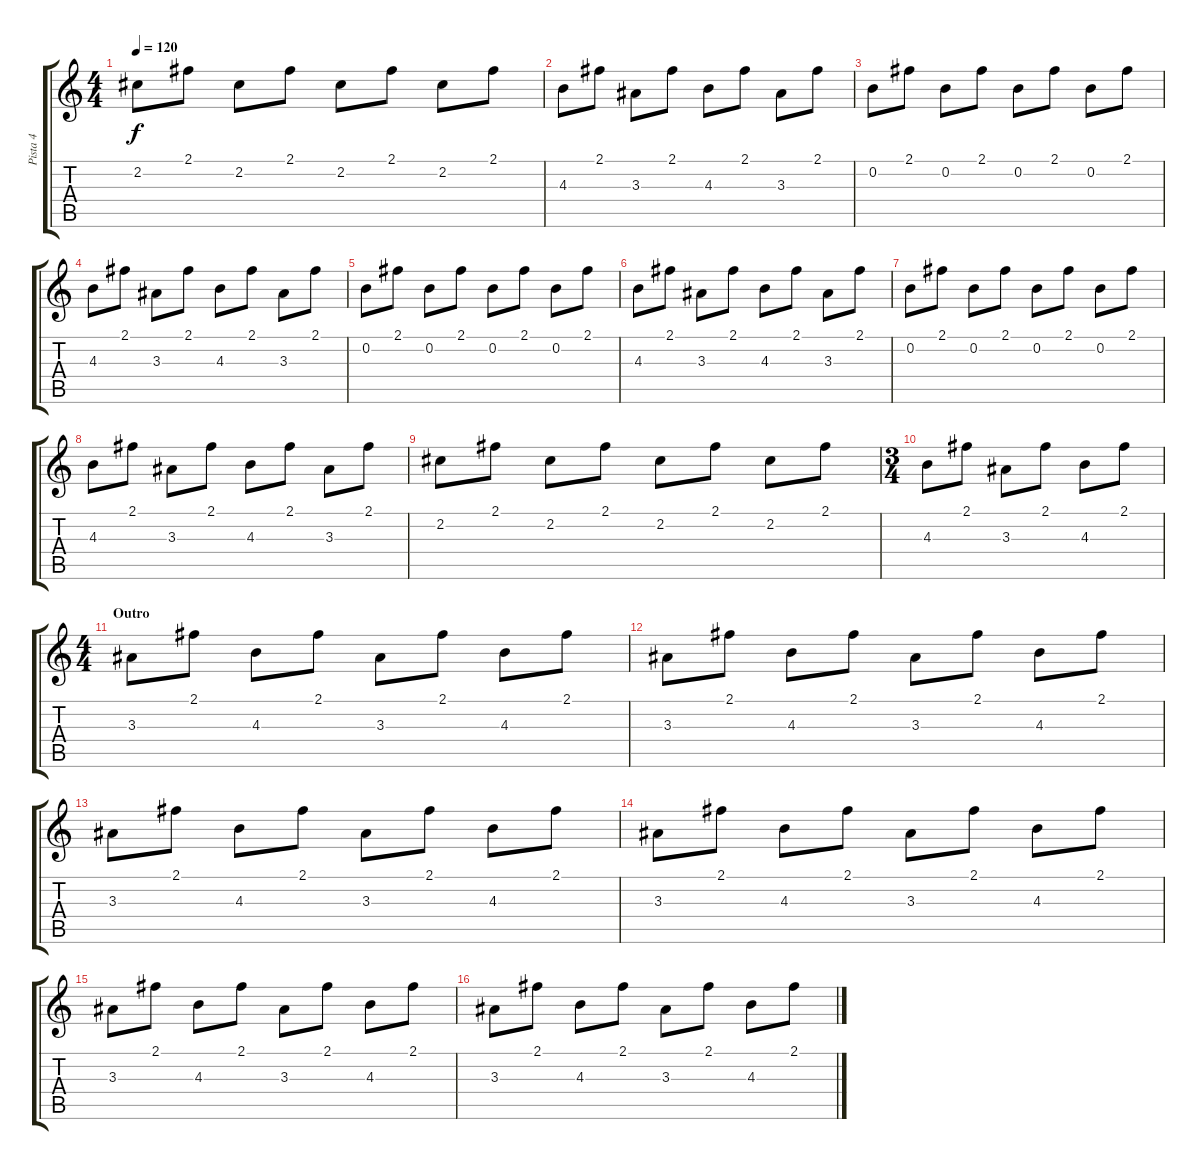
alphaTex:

\track ("Pista 4" "Pista 4") {instrument electricguitarclean}
\staff {score tabs}
\tuning (E4 B3 G3 D3 A2 E2) {hide}
\ts (4 4)
\tempo 120
\clef g2
\ks c
2.2.8{dy f} 2.1.8 2.2.8 2.1.8 2.2.8 2.1.8 2.2.8 2.1.8 |
4.3.8 2.1.8 3.3.8 2.1.8 4.3.8 2.1.8 3.3.8 2.1.8 |
0.2.8 2.1.8 0.2.8 2.1.8 0.2.8 2.1.8 0.2.8 2.1.8 |
4.3.8 2.1.8 3.3.8 2.1.8 4.3.8 2.1.8 3.3.8 2.1.8 |
0.2.8 2.1.8 0.2.8 2.1.8 0.2.8 2.1.8 0.2.8 2.1.8 |
4.3.8 2.1.8 3.3.8 2.1.8 4.3.8 2.1.8 3.3.8 2.1.8 |
0.2.8 2.1.8 0.2.8 2.1.8 0.2.8 2.1.8 0.2.8 2.1.8 |
4.3.8 2.1.8 3.3.8 2.1.8 4.3.8 2.1.8 3.3.8 2.1.8 |
2.2.8 2.1.8 2.2.8 2.1.8 2.2.8 2.1.8 2.2.8 2.1.8 |
\ts (3 4)
4.3.8 2.1.8 3.3.8 2.1.8 4.3.8 2.1.8 |
\ts (4 4)
\section ("" "Outro")
3.3.8 2.1.8 4.3.8 2.1.8 3.3.8 2.1.8 4.3.8 2.1.8 |
3.3.8 2.1.8 4.3.8 2.1.8 3.3.8 2.1.8 4.3.8 2.1.8 |
3.3.8 2.1.8 4.3.8 2.1.8 3.3.8 2.1.8 4.3.8 2.1.8 |
3.3.8 2.1.8 4.3.8 2.1.8 3.3.8 2.1.8 4.3.8 2.1.8 |
3.3.8 2.1.8 4.3.8 2.1.8 3.3.8 2.1.8 4.3.8 2.1.8 |
3.3.8 2.1.8 4.3.8 2.1.8 3.3.8 2.1.8 4.3.8 2.1.8
